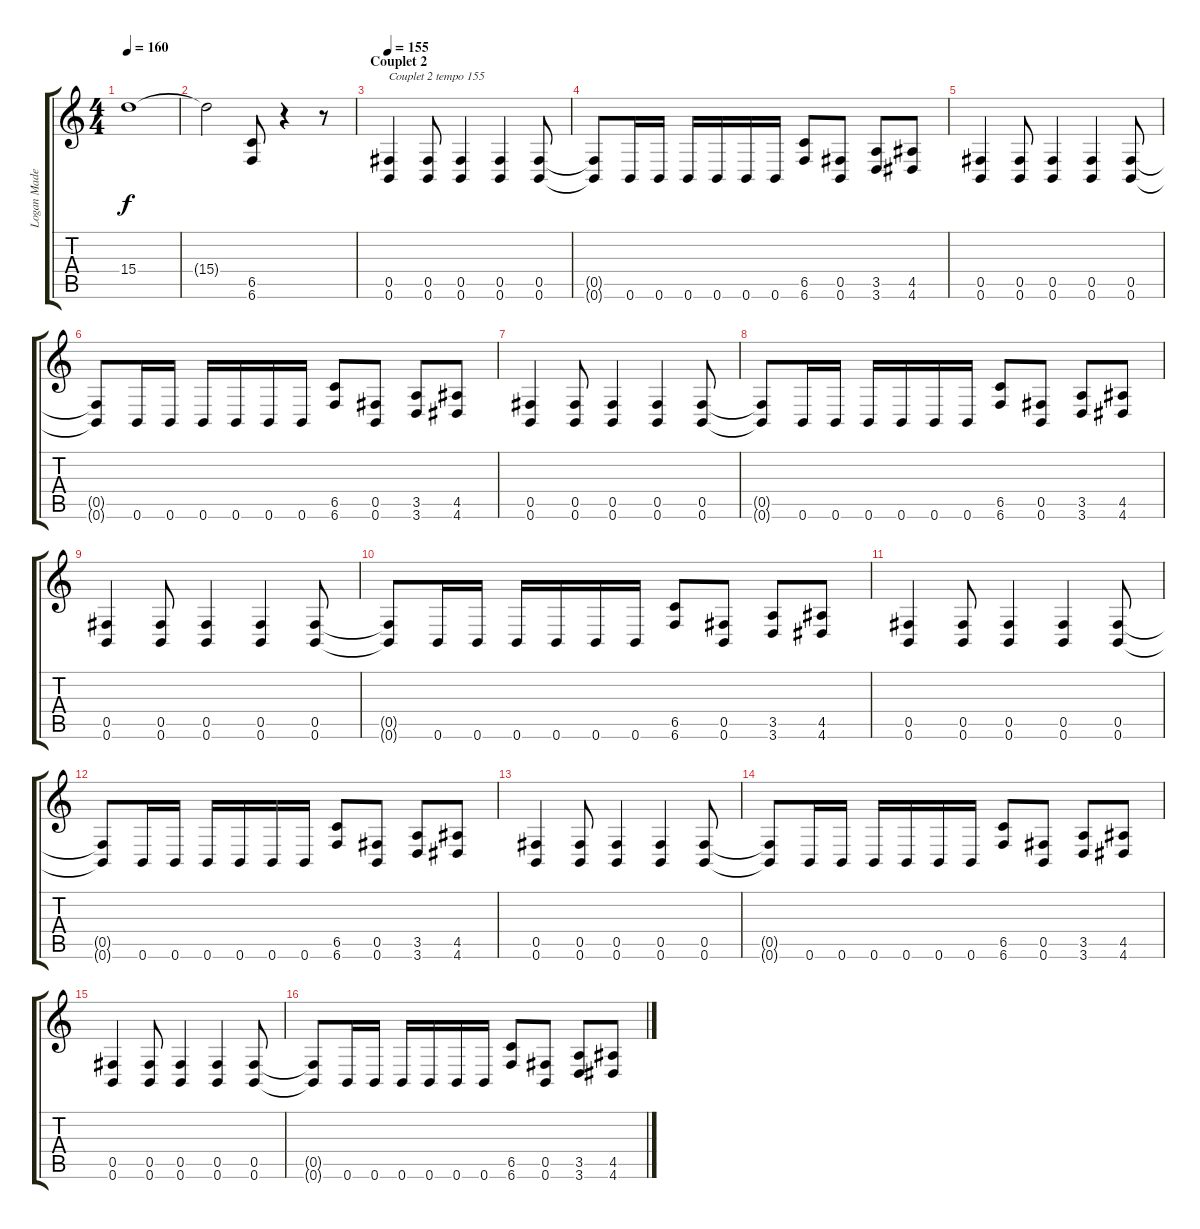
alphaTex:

\track ("Logan Mader" "Logan Made") {instrument overdrivenguitar}
\staff {score tabs}
\tuning (Db4 A3 E3 B2 Gb2 B1) {hide}
\ts (4 4)
\tempo 160
\clef g2
\ks c
15.4{t}.1{dy f} |
15.4{t}.2 (6.5 6.6).8{volume 11} r.4 r.8 |
\section ("" "Couplet 2")
\tempo 155
(0.5 0.6).4{txt "Couplet 2 tempo 155"} (0.5 0.6).8 (0.5 0.6).4 (0.5 0.6).4 (0.5 0.6).8 |
(0.5{t} 0.6{t}).8 0.6.16 0.6.16 0.6.16 0.6.16 0.6.16 0.6.16 (6.5 6.6).8 (0.5 0.6).8 (3.5 3.6).8 (4.5 4.6).8 |
(0.5 0.6).4 (0.5 0.6).8 (0.5 0.6).4 (0.5 0.6).4 (0.5 0.6).8 |
(0.5{t} 0.6{t}).8 0.6.16 0.6.16 0.6.16 0.6.16 0.6.16 0.6.16 (6.5 6.6).8 (0.5 0.6).8 (3.5 3.6).8 (4.5 4.6).8 |
(0.5 0.6).4 (0.5 0.6).8 (0.5 0.6).4 (0.5 0.6).4 (0.5 0.6).8 |
(0.5{t} 0.6{t}).8 0.6.16 0.6.16 0.6.16 0.6.16 0.6.16 0.6.16 (6.5 6.6).8 (0.5 0.6).8 (3.5 3.6).8 (4.5 4.6).8 |
(0.5 0.6).4 (0.5 0.6).8 (0.5 0.6).4 (0.5 0.6).4 (0.5 0.6).8 |
(0.5{t} 0.6{t}).8 0.6.16 0.6.16 0.6.16 0.6.16 0.6.16 0.6.16 (6.5 6.6).8 (0.5 0.6).8 (3.5 3.6).8 (4.5 4.6).8 |
(0.5 0.6).4 (0.5 0.6).8 (0.5 0.6).4 (0.5 0.6).4 (0.5 0.6).8 |
(0.5{t} 0.6{t}).8 0.6.16 0.6.16 0.6.16 0.6.16 0.6.16 0.6.16 (6.5 6.6).8 (0.5 0.6).8 (3.5 3.6).8 (4.5 4.6).8 |
(0.5 0.6).4 (0.5 0.6).8 (0.5 0.6).4 (0.5 0.6).4 (0.5 0.6).8 |
(0.5{t} 0.6{t}).8 0.6.16 0.6.16 0.6.16 0.6.16 0.6.16 0.6.16 (6.5 6.6).8 (0.5 0.6).8 (3.5 3.6).8 (4.5 4.6).8 |
(0.5 0.6).4 (0.5 0.6).8 (0.5 0.6).4 (0.5 0.6).4 (0.5 0.6).8 |
(0.5{t} 0.6{t}).8 0.6.16 0.6.16 0.6.16 0.6.16 0.6.16 0.6.16 (6.5 6.6).8 (0.5 0.6).8 (3.5 3.6).8 (4.5 4.6).8
